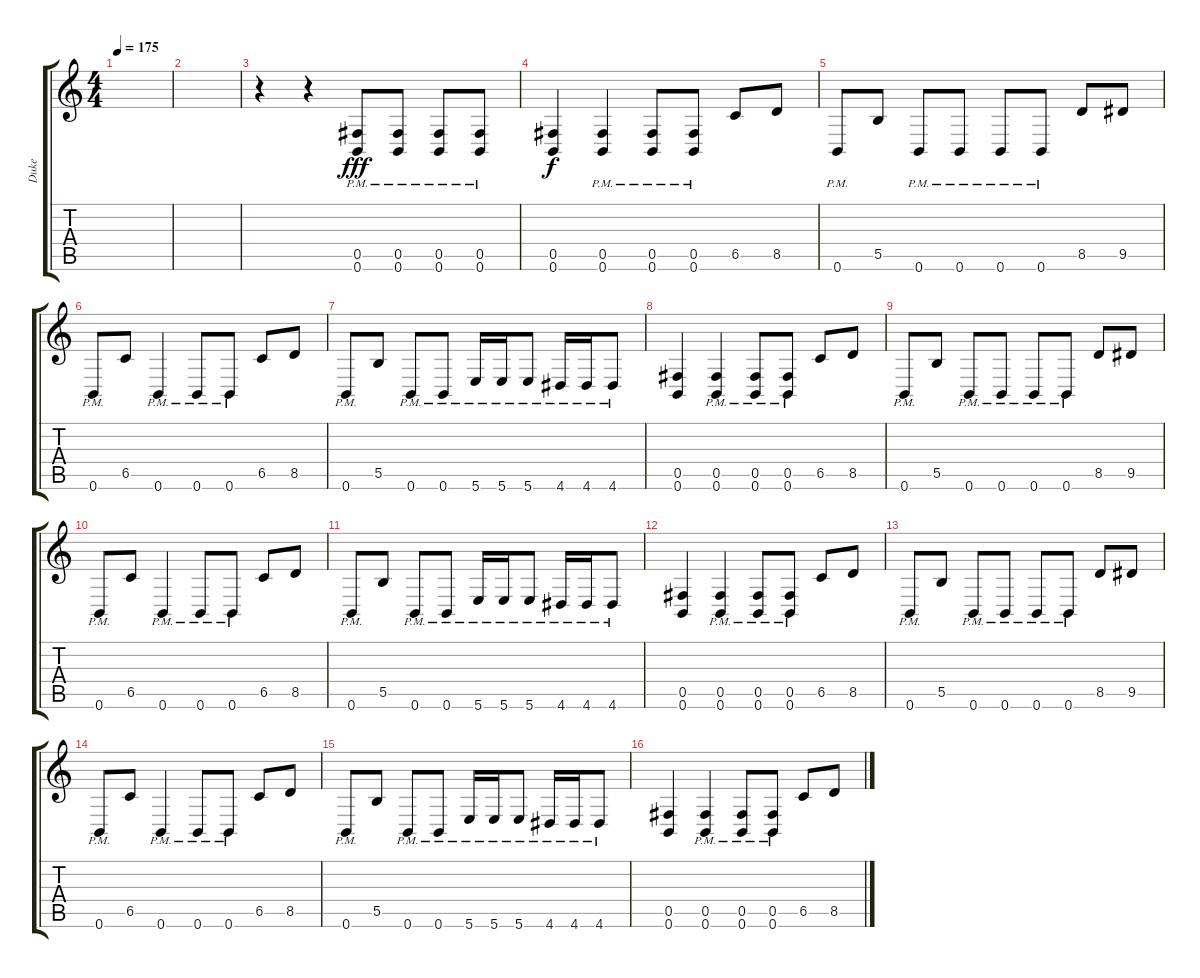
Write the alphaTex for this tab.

\track ("Duke" "Duke") {instrument overdrivenguitar}
\staff {score tabs}
\tuning (Db4 Ab3 E3 B2 Gb2 B1) {hide}
\ts (4 4)
\tempo 175
\clef g2
\ks c
|
|
r.4 r.4 (0.5{pm} 0.6{pm}).8{dy fff} (0.5{pm} 0.6{pm}).8 (0.5{pm} 0.6{pm}).8 (0.5{pm} 0.6{pm}).8 |
(0.5 0.6).4{dy f} (0.5{pm} 0.6{pm}).4 (0.5{pm} 0.6{pm}).8 (0.5{pm} 0.6{pm}).8 6.5.8 8.5.8 |
0.6{pm}.8 5.5.8 0.6{pm}.8 0.6{pm}.8 0.6{pm}.8 0.6{pm}.8 8.5.8 9.5.8 |
0.6{pm}.8 6.5.8 0.6{pm}.4 0.6{pm}.8 0.6{pm}.8 6.5.8 8.5.8 |
0.6{pm}.8 5.5.8 0.6{pm}.8 0.6{pm}.8 5.6{pm}.16 5.6{pm}.16 5.6{pm}.8 4.6{pm}.16 4.6{pm}.16 4.6{pm}.8 |
(0.5 0.6).4 (0.5{pm} 0.6{pm}).4 (0.5{pm} 0.6{pm}).8 (0.5{pm} 0.6{pm}).8 6.5.8 8.5.8 |
0.6{pm}.8 5.5.8 0.6{pm}.8 0.6{pm}.8 0.6{pm}.8 0.6{pm}.8 8.5.8 9.5.8 |
0.6{pm}.8 6.5.8 0.6{pm}.4 0.6{pm}.8 0.6{pm}.8 6.5.8 8.5.8 |
0.6{pm}.8 5.5.8 0.6{pm}.8 0.6{pm}.8 5.6{pm}.16 5.6{pm}.16 5.6{pm}.8 4.6{pm}.16 4.6{pm}.16 4.6{pm}.8 |
(0.5 0.6).4 (0.5{pm} 0.6{pm}).4 (0.5{pm} 0.6{pm}).8 (0.5{pm} 0.6{pm}).8 6.5.8 8.5.8 |
0.6{pm}.8 5.5.8 0.6{pm}.8 0.6{pm}.8 0.6{pm}.8 0.6{pm}.8 8.5.8 9.5.8 |
0.6{pm}.8 6.5.8 0.6{pm}.4 0.6{pm}.8 0.6{pm}.8 6.5.8 8.5.8 |
0.6{pm}.8 5.5.8 0.6{pm}.8 0.6{pm}.8 5.6{pm}.16 5.6{pm}.16 5.6{pm}.8 4.6{pm}.16 4.6{pm}.16 4.6{pm}.8 |
(0.5 0.6).4 (0.5{pm} 0.6{pm}).4 (0.5{pm} 0.6{pm}).8 (0.5{pm} 0.6{pm}).8 6.5.8 8.5.8
